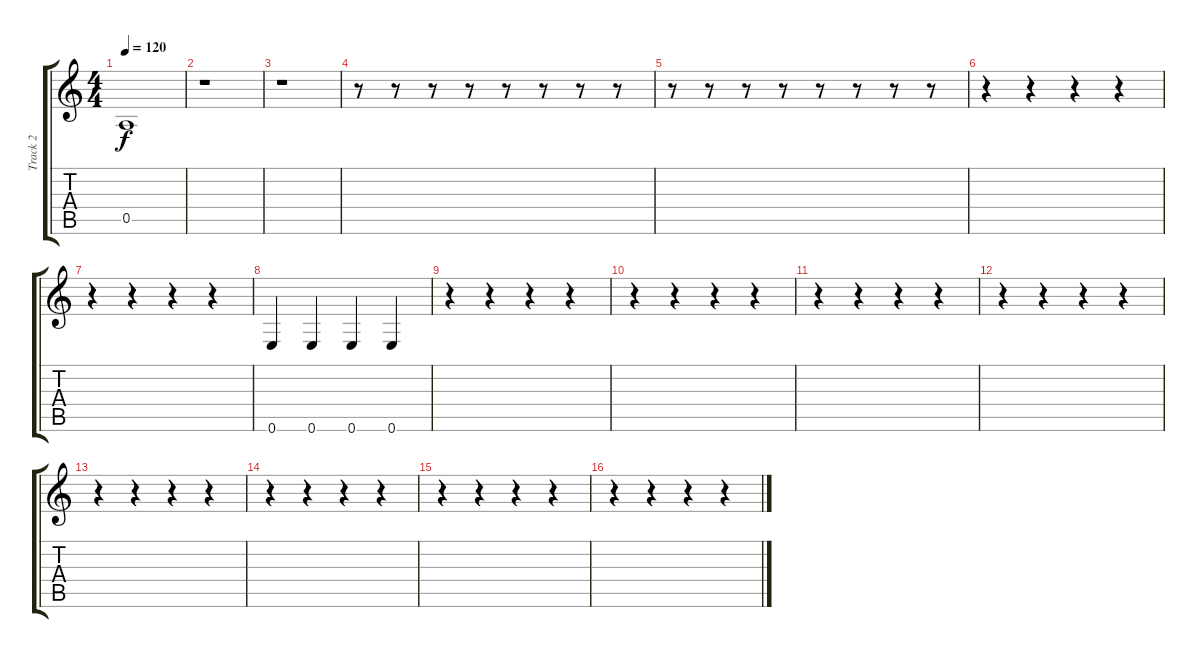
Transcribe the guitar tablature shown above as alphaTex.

\track ("Track 2" "Track 2") {instrument electricbassfinger}
\staff {score tabs}
\tuning (E4 B3 G3 D3 A2 E2) {hide}
\ts (4 4)
\tempo 120
\clef g2
\ks c
0.5.1{dy f} |
r.1 |
r.1 |
r.8 r.8 r.8 r.8 r.8 r.8 r.8 r.8 |
r.8 r.8 r.8 r.8 r.8 r.8 r.8 r.8 |
r.4 r.4 r.4 r.4 |
r.4 r.4 r.4 r.4 |
0.6.4 0.6.4 0.6.4 0.6.4 |
r.4 r.4 r.4 r.4 |
r.4 r.4 r.4 r.4 |
r.4 r.4 r.4 r.4 |
r.4 r.4 r.4 r.4 |
r.4 r.4 r.4 r.4 |
r.4 r.4 r.4 r.4 |
r.4 r.4 r.4 r.4 |
r.4 r.4 r.4 r.4
